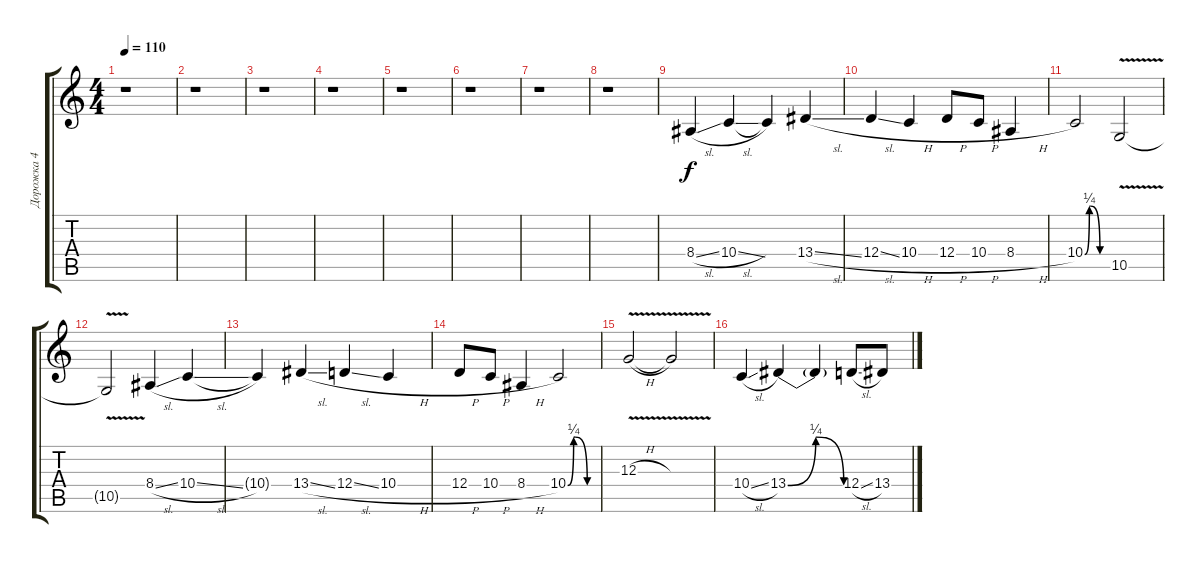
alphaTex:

\track ("Дорожка 4" "Дорожка 4") {instrument choiraahs}
\staff {score tabs}
\tuning (E4 B3 G3 D3 A2 E2) {hide}
\ts (4 4)
\tempo 110
\clef g2
\ks c
r.1{dy f} |
r.1 |
r.1 |
r.1 |
r.1 |
r.1 |
r.1 |
r.1 |
8.4{sl}.4{volume 13} 10.4{sl}.4 10.4{t}.4 13.4{sl}.4 |
12.4{sl}.4 10.4{h}.4 12.4{h}.8 10.4{h}.8 8.4{h}.4 |
10.4{be (custom 0 0 12 1 15 1 40 0 60 0)}.2 10.5{v}.2 |
10.5{v t}.2 8.4{sl}.4 10.4{sl}.4 |
10.4{t}.4 13.4{sl}.4 12.4{sl}.4 10.4{h}.4 |
12.4{h}.8 10.4{h}.8 8.4{h}.4 10.4{be (custom 0 0 12 1 15 1 40 0 60 0)}.2 |
12.3{v h}.2 12.3{v t}.2 |
10.4{sl}.4 13.4{be (bendrelease 0 0 15 1 15 1 60 0)}.4 13.4{t}.4 12.4{sl}.8 13.4{sl}.8
